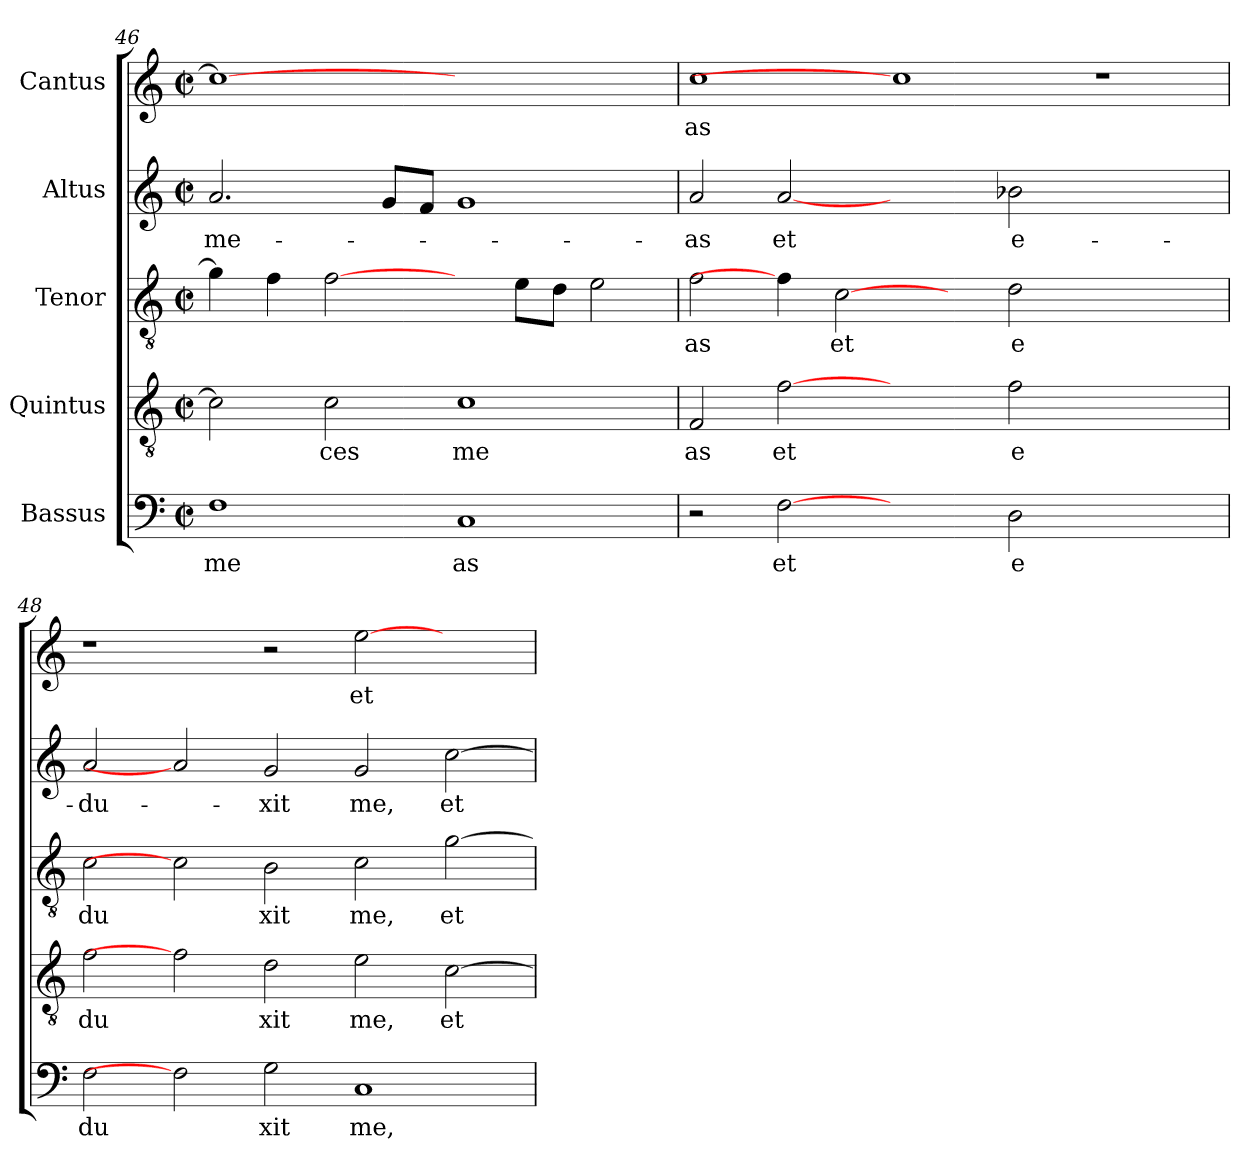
**kern	**text	**kern	**text	**kern	**text	**kern	**text	**kern	**text
*part5	*part5	*part4	*part4	*part3	*part3	*part2	*part2	*part1	*part1
*staff5	*staff5	*staff4	*staff4	*staff3	*staff3	*staff2	*staff2	*staff1	*staff1
*I"Bassus	*	*I"Quintus	*	*I"Tenor	*	*I"Altus	*	*I"Cantus	*
*clefF4	*	*clefGv2	*	*clefGv2	*	*clefG2	*	*clefG2	*
*M2/2	*	*M2/2	*	*M2/2	*	*M2/2	*	*M2/2	*
*met(c|)	*	*met(c|)	*	*met(c|)	*	*met(c|)	*	*met(c|)	*
=46	=46	=46	=46	=46	=46	=46	=46	=46	=46
!	!LO:LY:b:cj	!	!	!	!	!	!LO:LY:b	!	!
1F	me	2c\]	.	4g\]	.	2.a/	me-	1cc_	.
.	.	.	.	4f\	.	.	.	.	.
!	!	!	!LO:LY:b:cj	!	!	!	!	!	!
.	.	2c\	ces	[2f\	.	.	.	.	.
.	.	.	.	.	.	8g/L	.	.	.
.	.	.	.	.	.	8f/J	.	.	.
!	!LO:LY:b:cj	!	!LO:LY:b:cj	!	!	!	!	!	!
1C	as	1c	me	4ryy	.	1g	.	1ryy	.
.	.	.	.	8e\L	.	.	.	.	.
.	.	.	.	8d\J	.	.	.	.	.
.	.	.	.	2e\	.	.	.	.	.
=47	=47	=47	=47	=47	=47	=47	=47	=47	=47
!	!	!	!LO:LY:b:cj	!	!LO:LY:b:cj	!	!LO:LY:b:cj	!	!LO:LY:b:cj
2r	.	2F/	as	2f\	as	2a/	-as	1cc	as
!	!LO:LY:b:cj	!	!LO:LY:b:cj	!	!	!	!LO:LY:b:cj	!	!
[2F	et	[2f	et	4f\]	.	[2a	et	.	.
!	!	!	!	!	!LO:LY:b:cj	!	!	!	!
.	.	.	.	[2c	et	.	.	.	.
2ryy	.	2ryy	.	.	.	2ryy	.	1cc]	.
.	.	.	.	4ryy	.	.	.	.	.
!	!LO:LY:b:cj	!	!LO:LY:b:cj	!	!LO:LY:b:cj	!	!LO:LY:b:cj	!	!
2D\	e	2f\	e	2d\	e	2b-X\	e-	.	.
1ryy	.	1ryy	.	1ryy	.	1ryy	.	1r	.
=48	=48	=48	=48	=48	=48	=48	=48	=48	=48
!	!LO:LY:b:cj	!	!LO:LY:b:cj	!	!LO:LY:b:cj	!	!LO:LY:b:cj	!	!
2F\	du	2f\	du	2c\	du	2a/	-du-	1r	.
2F]	.	2f]	.	2c]	.	2a]	.	.	.
!	!LO:LY:b:cj	!	!LO:LY:b:cj	!	!LO:LY:b:cj	!	!LO:LY:b:cj	!	!
2G\	xit	2d\	xit	2B\	xit	2g/	-xit	2r	.
!	!LO:LY:b:cj	!	!LO:LY:b:cj	!	!LO:LY:b:cj	!	!LO:LY:b:cj	!	!LO:LY:b:cj
1C	me,	2e\	me,	2c\	me,	2g/	me,	[>2ee\	et
!	!	!	!LO:LY:b:cj	!	!LO:LY:b:cj	!	!LO:LY:b:cj	!	!
.	.	[>2c\	et	[>2g\	et	[>2cc\	et	2ryy	.
=	=	=	=	=	=	=	=	=	=
*-	*-	*-	*-	*-	*-	*-	*-	*-	*-
